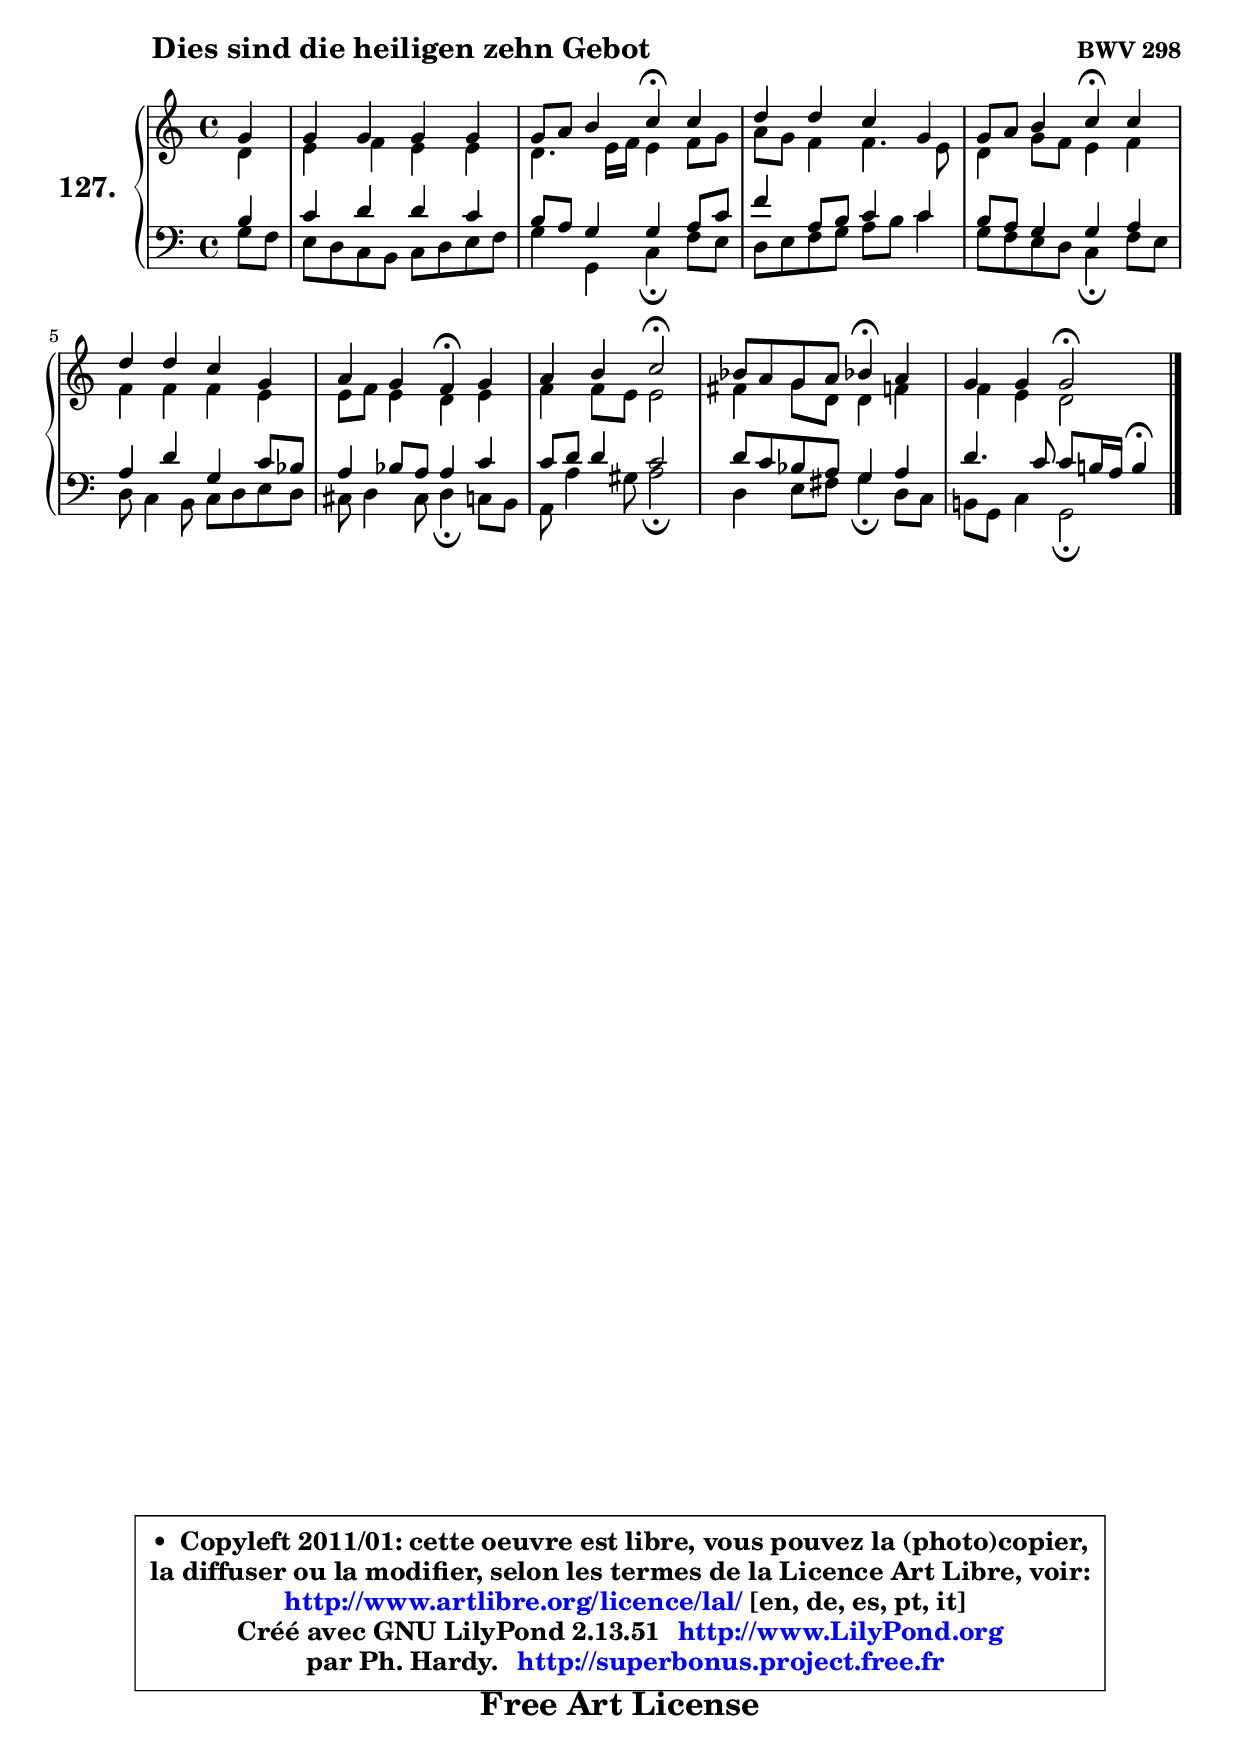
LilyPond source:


\version "2.13.51"

    \paper {
%	system-system-spacing #'padding = #0.1
%	score-system-spacing #'padding = #0.1
%	ragged-bottom = ##f
%	ragged-last-bottom = ##f
	}

    \header {
      opus = \markup { \bold "BWV 298" }
      piece = \markup { \hspace #9 \fontsize #2 \bold "Dies sind die heiligen zehn Gebot" }
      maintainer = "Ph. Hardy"
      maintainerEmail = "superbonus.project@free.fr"
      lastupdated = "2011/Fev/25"
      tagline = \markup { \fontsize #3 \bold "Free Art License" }
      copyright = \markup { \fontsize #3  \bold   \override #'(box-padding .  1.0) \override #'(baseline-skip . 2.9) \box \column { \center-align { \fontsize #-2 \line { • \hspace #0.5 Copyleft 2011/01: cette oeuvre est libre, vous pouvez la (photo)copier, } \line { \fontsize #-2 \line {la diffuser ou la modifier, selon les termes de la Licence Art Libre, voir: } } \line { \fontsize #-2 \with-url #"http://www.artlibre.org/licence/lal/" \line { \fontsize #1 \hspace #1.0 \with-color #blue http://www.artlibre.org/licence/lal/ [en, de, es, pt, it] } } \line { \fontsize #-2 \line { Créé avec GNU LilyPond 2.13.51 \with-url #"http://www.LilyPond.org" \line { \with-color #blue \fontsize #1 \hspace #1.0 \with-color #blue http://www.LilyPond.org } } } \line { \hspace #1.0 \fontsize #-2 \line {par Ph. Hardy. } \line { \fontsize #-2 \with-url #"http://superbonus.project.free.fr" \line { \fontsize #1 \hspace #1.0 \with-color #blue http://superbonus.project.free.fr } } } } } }

	  }

  guidemidi = {
        r4 |
        R1 |
        r2 \tempo 4 = 30 r4 \tempo 4 = 78 r4 |
        R1 |
        r2 \tempo 4 = 30 r4 \tempo 4 = 78 r4 |
        R1 |
        r2 \tempo 4 = 30 r4 \tempo 4 = 78 r4 |
        r2 \tempo 4 = 34 r2 \tempo 4 = 78 |
        r2 \tempo 4 = 30 r4 \tempo 4 = 78 r4 |
        r2 \tempo 4 = 34 r2 |
	}

  upper = {
	\time 4/4
	\key c \major
	\clef treble
	\partial 4
	\voiceOne
	<< { 
	% SOPRANO
	\set Voice.midiInstrument = "acoustic grand"
	\relative c'' {
        g4 |
        g4 g g g |
        g8 a b4 c\fermata c |
        d4 d c g |
        g8 a b4 c\fermata c |
        d4 d c g |
        a4 g f\fermata g |
        a4 b c2\fermata |
        bes8 a g a bes!4\fermata a |
        g4 g4 g2\fermata |
        \bar "|."
	} % fin de relative
	}

	\context Voice="1" { \voiceTwo 
	% ALTO
	\set Voice.midiInstrument = "acoustic grand"
	\relative c' {
        d4 |
        e4 f e e |
        d4. e16 f e4 f8 g |
        a8 g f4 f4. e8 |
        d4 g8 f e4 f |
        f4 f f e |
        e8 f e4 d e |
        f4 f8 e e2 |
        fis4 g8 d d4 f |
        f4 e d2 |
        \bar "|."
	} % fin de relative
	\oneVoice
	} >>
	}

    lower = {
	\time 4/4
	\key c \major
	\clef bass
	\partial 4
	\voiceOne
	<< { 
	% TENOR
	\set Voice.midiInstrument = "acoustic grand"
	\relative c' {
        b4 |
        c4 d d c |
        b8 a g4 g a8 c |
        f4 a,8 b c4 c |
        b8 a g4 g a |
        a4 d g, c8 bes |
        a4 bes8 a a4 c |
        c8 d d4 c2 |
        d8 c bes a g4 a |
        d4. c8 c b!16 a b4\fermata
        \bar "|."
	} % fin de relative
	}
	\context Voice="1" { \voiceTwo 
	% BASS
	\set Voice.midiInstrument = "acoustic grand"
	\relative c' {
        g8 f8 |
        e8 d c b c d e f |
        g4 g, c\fermata f8 e |
        d8 e f g a b c4 |
        g8 f e d c4\fermata f8 e8 |
        d8 c4 b8 c d e d |
        cis8 d4 cis8 d4\fermata c8 b |
        a8 a'4 gis8 a2\fermata |
        d,4 e8 fis g4\fermata d8 c |
        b!8 g c4 g2\fermata |
        \bar "|."
	} % fin de relative
	\oneVoice
	} >>
	}


    \score { 

	\new PianoStaff <<
	\set PianoStaff.instrumentName = \markup { \bold \huge "127." }
	\new Staff = "upper" \upper
	\new Staff = "lower" \lower
	>>

    \layout {
%	ragged-last = ##f
	   }

         } % fin de score

  \score {
    \unfoldRepeats { << \guidemidi \upper \lower >> }
    \midi {
    \context {
     \Staff
      \remove "Staff_performer"
               }

     \context {
      \Voice
       \consists "Staff_performer"
                }

     \context { 
      \Score
      tempoWholesPerMinute = #(ly:make-moment 78 4)
		}
	    }
	}

